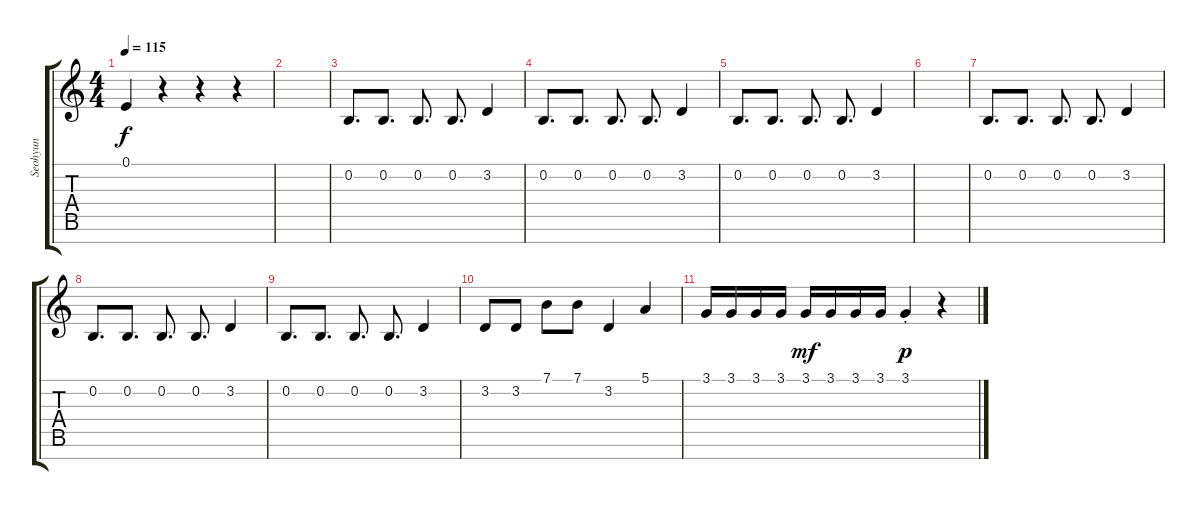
\track ("Seohyun" "Seohyun") {instrument piccolo}
\staff {score tabs}
\tuning (E4 B3 G3 D3 A2 E2 B1) {hide}
\ts (4 4)
\tempo 115
\clef g2
\ks c
0.1.4{dy f} r.4 r.4 r.4 |
|
0.2.8{d volume 9} 0.2.8{d} 0.2.8{d} 0.2.8{d} 3.2.4 |
0.2.8{d} 0.2.8{d} 0.2.8{d} 0.2.8{d} 3.2.4 |
0.2.8{d} 0.2.8{d} 0.2.8{d} 0.2.8{d} 3.2.4 |
|
0.2.8{d} 0.2.8{d} 0.2.8{d} 0.2.8{d} 3.2.4 |
0.2.8{d} 0.2.8{d} 0.2.8{d} 0.2.8{d} 3.2.4 |
0.2.8{d} 0.2.8{d} 0.2.8{d} 0.2.8{d} 3.2.4 |
3.2.8{volume 16} 3.2.8 7.1.8 7.1.8 3.2.4 5.1.4 |
3.1.16 3.1.16 3.1.16 3.1.16 3.1.16{dy mf} 3.1.16 3.1.16 3.1.16 3.1{st}.4{dy p} r.4
